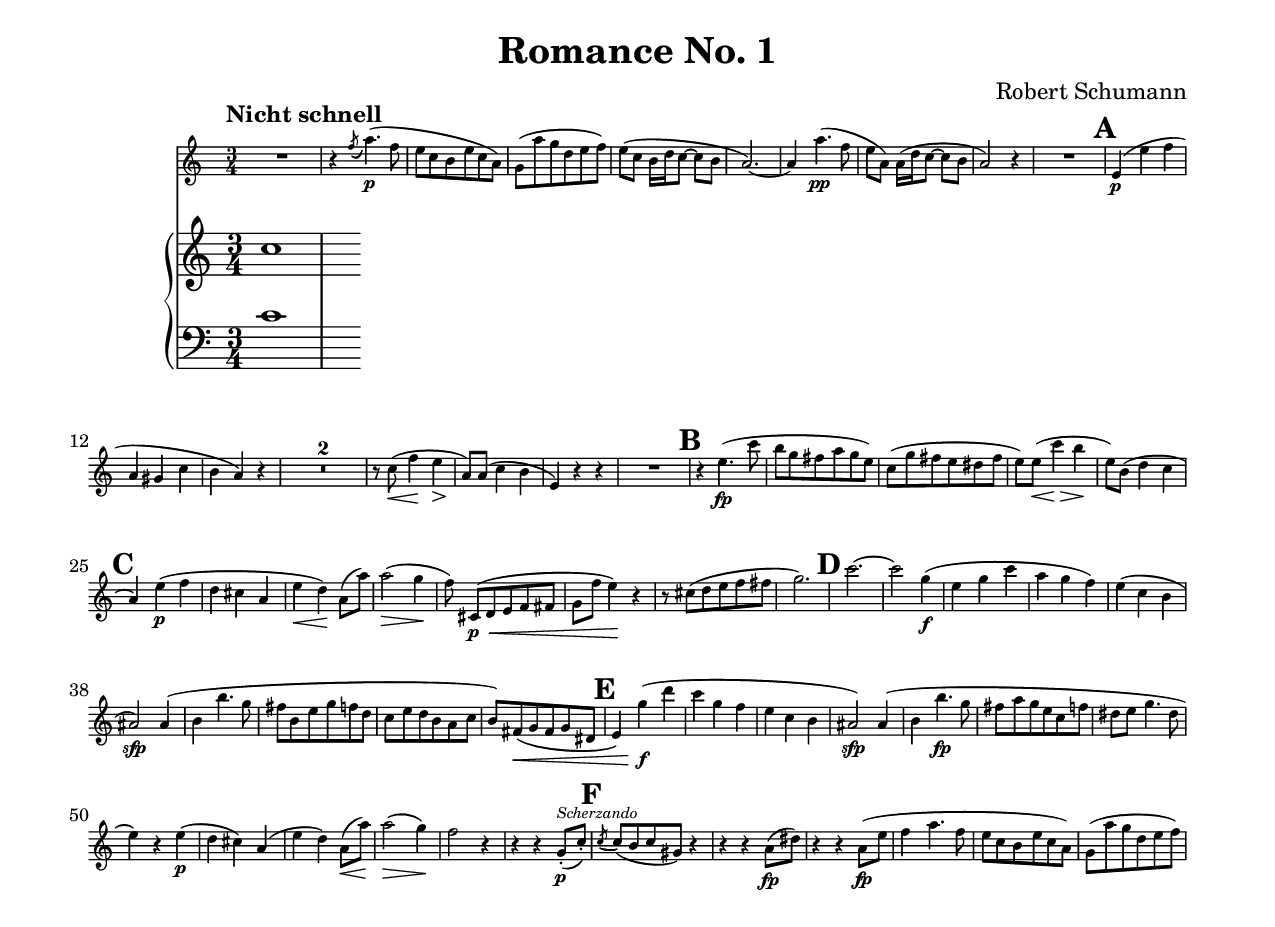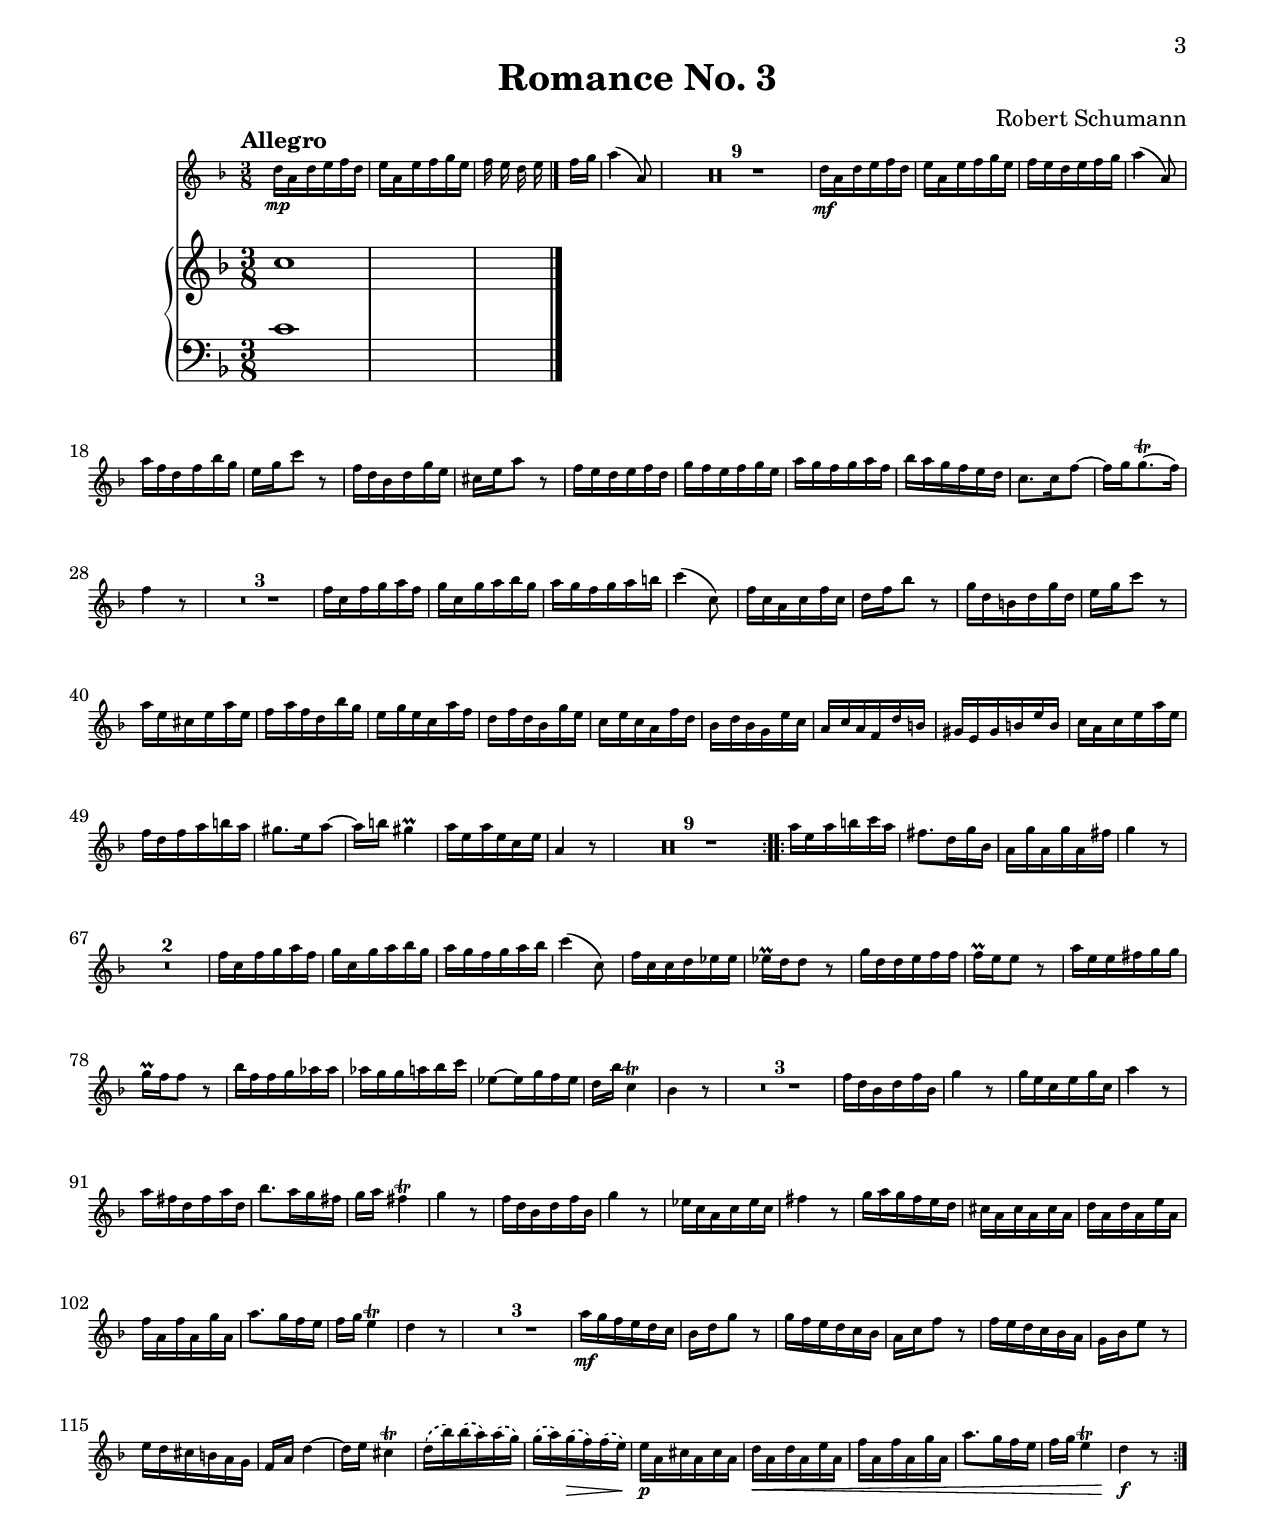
\version "2.22.1"
%\pointAndClickOff

\include "Lib.PageSetup.ly"
MovementOneProperties = {
  \tempo "Nicht schnell"
  \time 3/4
  \key a \minor
}

MovementOneOboe = \relative c'' {
  \MovementOneProperties
  \clef "treble"
  
  R2. |

  r4 \acciaccatura { f8( } a4.)(\p f8 | e c b e c a) |
  g8( a' g d e f) |
  e8( c b16 d16 c8 ~ c b | a2.) ~ | a4 a'4.\pp( f8 | e a,) a16( d16 c8 ~ c b | a2) r4 |
  
  R2. |
  \mark \default e4(\p e' f | a, gis c | b a) r4 |
  R2.*2 | r8 c8(\< f4\! e4\> | a,8)\! a8( c4 b | e,) r4 r4 |
  
  R2. |
  \mark \default r4 e'4.(\fp c'8 | b g fis a g e) | c( g' fis e dis fis | e) e8(\< c'4\!\> b4\! | e,8) b8( d4 c4 |
  \mark \default a4) e'4(\p f | d cis a | e'\< d)\! a8( a'8) | a2(\> g4\! | \autoBeamOff f8) \autoBeamOn cis,8(\p\< d e f fis | g f' e4)\! r4 |
  r8 cis8( d e f fis | g2.) |
  \mark \default c2. ~ | c2 g4(\f | e g c | a g f) | e( c b ais2)\sfp ais4( |
  b b'4. g8 | fis b, e g f d | c e d b a c | b) fis(\< g fis g dis |
  \mark \default e4) g'(\f d' | c g f | e c b | ais2)\sfp ais4( | b4 b'4.\fp g8 | fis a g e c f | dis e g4. dis8 | e4) r4 e4(\p |
  d cis) a( | e' d) a8(\< a'8) | a2(\!\> g4)\! | f2 r4
  
  r4 r4 g,8(-.\p ^\markup {
    \italic
    {Scherzando}
  } c8)-. |
  \mark \default \acciaccatura { c8( } c8)( b c gis) r4 |
  r4 r4 a8(\fp dis8) | r4 r4 a8(\fp e'8 | f4 a4. f8 | e c b e c a) |
  g8( a' g d e f) | 
  % TODO
}

MovementOnePianoTreble = \relative c'' {
  \MovementOneProperties
  \clef "treble"

  c1
}

MovementOnePianoBass = \relative c' {
  \MovementOneProperties
  \clef "bass"

  c1
}

MovementTwoProperties = {
  \time 4/4
  \key a \major
}

MovementTwoOboe = \relative c' {
  \MovementTwoProperties
  \clef "treble"
  
  c1
}

MovementTwoPianoTreble = \relative c'' {
  \MovementTwoProperties
  \clef "treble"

  c1
}

MovementTwoPianoBass = \relative c' {
  \MovementTwoProperties
  \clef "bass"

  c1
}

\include "Lib.MovementThree.ly"

\bookpart {
  \header {
    title = "Romance No. 1"
  }
  \score {
    <<
      \new Staff \with { \magnifyStaff #2/3 } { \MovementOneOboe }
      \new PianoStaff
      <<
        \new Staff { \MovementOnePianoTreble }
        \new Staff { \MovementOnePianoBass }
      >>
    >>
  }
}
\bookpart {
  \header {
    title = "Romance No. 2"
  }
  \score {
    <<
      \new Staff \with { \magnifyStaff #2/3 } { \MovementTwoOboe }
      \new PianoStaff
      <<
        \new Staff { \MovementTwoPianoTreble }
        \new Staff { \MovementTwoPianoBass }
      >>
    >>
  }
}
\bookpart {
  \header {
    title = "Romance No. 3"
  }
  \score {
    <<
      \new Staff \with { \magnifyStaff #2/3 } { \MovementThreeOboe }
      \new PianoStaff
      <<
        \new Staff { \MovementThreePianoTreble }
        \new Staff { \MovementThreePianoBass }
      >>
    >>
  }
}
